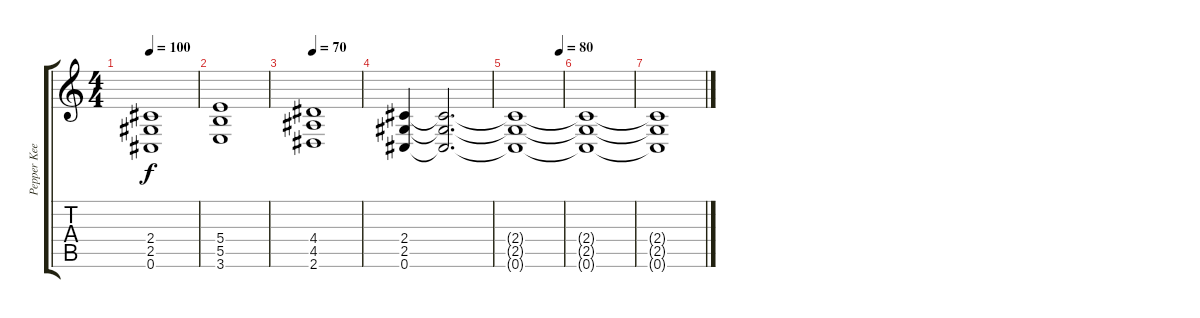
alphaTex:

\track ("Pepper Keenan" "Pepper Kee") {instrument overdrivenguitar}
\staff {score tabs}
\tuning (Db4 Ab3 E3 B2 Gb2 Db2) {hide}
\ts (4 4)
\tempo 100
\clef g2
\ks c
(2.4{t} 2.5{t} 0.6{t}).1{dy f} |
(5.4 5.5 3.6).1 |
\tempo 70
(4.4 4.5 2.6).1 |
(2.4 2.5 0.6).4 (2.4{t} 2.5{t} 0.6{t}).2{d} |
\tempo (80 0.9375)
(2.4{t} 2.5{t} 0.6{t}).1{volume 0} |
(2.4{t} 2.5{t} 0.6{t}).1 |
(2.4{t} 2.5{t} 0.6{t}).1
